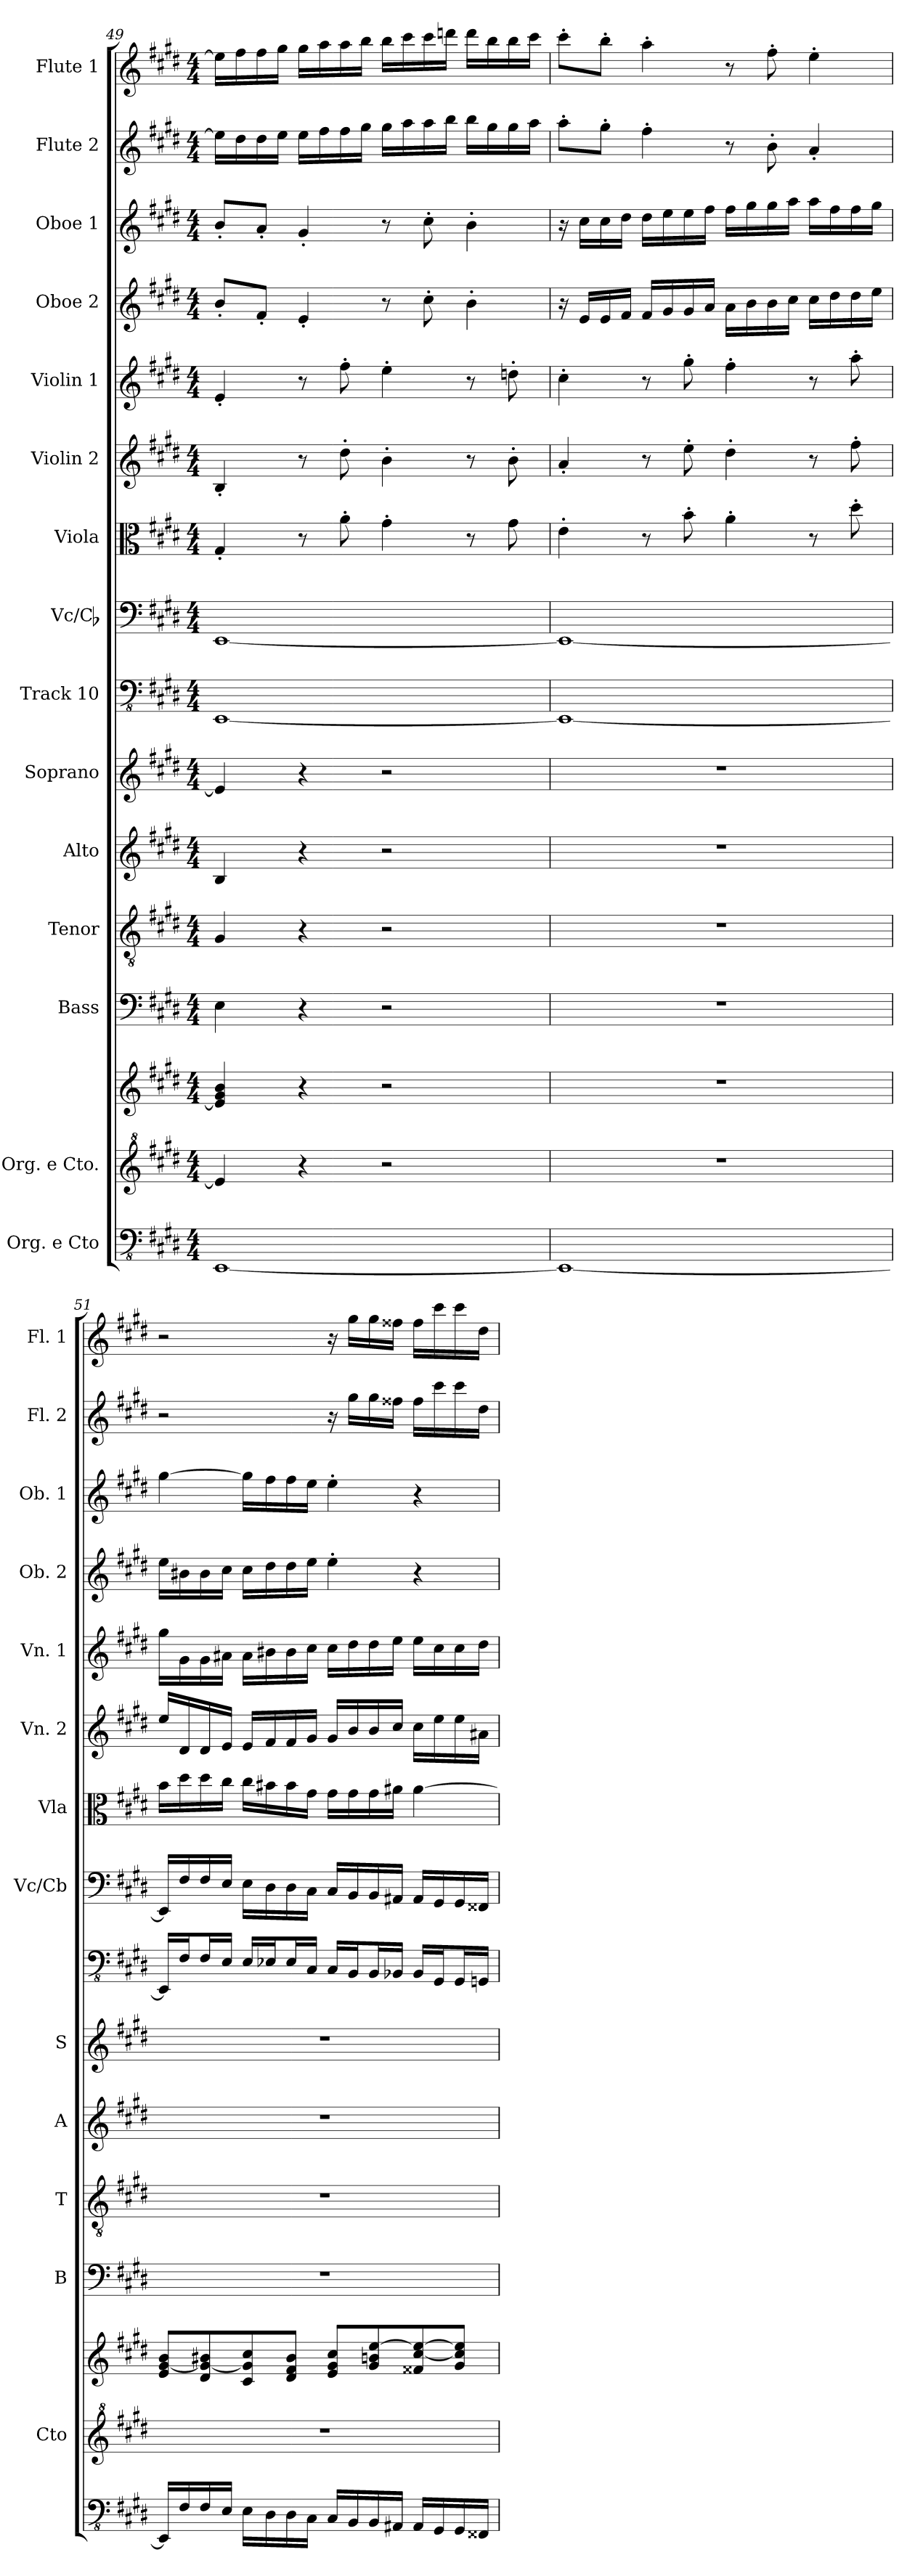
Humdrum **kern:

**kern	**kern	**kern	**kern	**kern	**kern	**kern	**kern	**kern	**kern	**kern	**kern	**kern	**kern	**kern	**kern
*part15	*part14	*part14	*part13	*part12	*part11	*part10	*part9	*part8	*part7	*part6	*part5	*part4	*part3	*part2	*part1
*staff16	*staff15	*staff14	*staff13	*staff12	*staff11	*staff10	*staff9	*staff8	*staff7	*staff6	*staff5	*staff4	*staff3	*staff2	*staff1
*I"Org. e Cto	*I"Org. e Cto.	*	*I"Bass	*I"Tenor	*I"Alto	*I"Soprano	*I"Track 10	*I"Vc/Cb	*I"Viola	*I"Violin 2	*I"Violin 1	*I"Oboe 2	*I"Oboe 1	*I"Flute 2	*I"Flute 1
*	*I'Cto	*	*I'B	*I'T	*I'A	*I'S	*	*I'Vc/Cb	*I'Vla	*I'Vn. 2	*I'Vn. 1	*I'Ob. 2	*I'Ob. 1	*I'Fl. 2	*I'Fl. 1
*clefFv4	*clefG^2	*clefG2	*clefF4	*clefGv2	*clefG2	*clefG2	*clefFv4	*clefF4	*clefC3	*clefG2	*clefG2	*clefG2	*clefG2	*clefG2	*clefG2
*k[f#c#g#d#]	*k[f#c#g#d#]	*k[f#c#g#d#]	*k[f#c#g#d#]	*k[f#c#g#d#]	*k[f#c#g#d#]	*k[f#c#g#d#]	*k[f#c#g#d#]	*k[f#c#g#d#]	*k[f#c#g#d#]	*k[f#c#g#d#]	*k[f#c#g#d#]	*k[f#c#g#d#]	*k[f#c#g#d#]	*k[f#c#g#d#]	*k[f#c#g#d#]
*M4/4	*M4/4	*M4/4	*M4/4	*M4/4	*M4/4	*M4/4	*M4/4	*M4/4	*M4/4	*M4/4	*M4/4	*M4/4	*M4/4	*M4/4	*M4/4
=49	=49	=49	=49	=49	=49	=49	=49	=49	=49	=49	=49	=49	=49	=49	=49
[1EEE	4ee/]	4e/] 4g#/ 4b/	4E\	4G#/	4B/	4e/]	[1EEE	[1EE	4G#'/	4B'/	4e'/	8b'/L	8b'/L	16ee\LL]	16ee\LL]
.	.	.	.	.	.	.	.	.	.	.	.	.	.	16dd#\	16ff#\
.	.	.	.	.	.	.	.	.	.	.	.	8f#'/J	8a'/J	16dd#\	16ff#\
.	.	.	.	.	.	.	.	.	.	.	.	.	.	16ee\JJ	16gg#\JJ
.	4r	4r	4r	4r	4r	4r	.	.	8r	8r	8r	4e'/	4g#'/	16ee\LL	16gg#\LL
.	.	.	.	.	.	.	.	.	.	.	.	.	.	16ff#\	16aa\
.	.	.	.	.	.	.	.	.	8a'\	8dd#'\	8ff#'\	.	.	16ff#\	16aa\
.	.	.	.	.	.	.	.	.	.	.	.	.	.	16gg#\JJ	16bb\JJ
.	2r	2r	2r	2r	2r	2r	.	.	4g#'\	4b'\	4ee'\	8r	8r	16gg#\LL	16bb\LL
.	.	.	.	.	.	.	.	.	.	.	.	.	.	16aa\	16ccc#\
.	.	.	.	.	.	.	.	.	.	.	.	8cc#'\	8cc#'\	16aa\	16ccc#\
.	.	.	.	.	.	.	.	.	.	.	.	.	.	16bb\JJ	16dddn\JJ
.	.	.	.	.	.	.	.	.	8r	8r	8r	4b'\	4b'\	16bb\LL	16ddd\LL
.	.	.	.	.	.	.	.	.	.	.	.	.	.	16gg#\	16bb\
.	.	.	.	.	.	.	.	.	8g#\	8b'\	8ddn'\	.	.	16gg#\	16bb\
.	.	.	.	.	.	.	.	.	.	.	.	.	.	16aa\JJ	16ccc#\JJ
!!LO:PB:g=z
=50	=50	=50	=50	=50	=50	=50	=50	=50	=50	=50	=50	=50	=50	=50	=50
1EEE_	1r	1r	1r	1r	1r	1r	1EEE_	1EE_	4e'\	4a'/	4cc#'\	16r	16r	8aa'\L	8ccc#'\L
.	.	.	.	.	.	.	.	.	.	.	.	16e/LL	16cc#\LL	.	.
.	.	.	.	.	.	.	.	.	.	.	.	16e/	16cc#\	8gg#'\J	8bb'\J
.	.	.	.	.	.	.	.	.	.	.	.	16f#/JJ	16dd#\JJ	.	.
.	.	.	.	.	.	.	.	.	8r	8r	8r	16f#/LL	16dd#\LL	4ff#'\	4aa'\
.	.	.	.	.	.	.	.	.	.	.	.	16g#/	16ee\	.	.
.	.	.	.	.	.	.	.	.	8b'\	8ee'\	8gg#'\	16g#/	16ee\	.	.
.	.	.	.	.	.	.	.	.	.	.	.	16a/JJ	16ff#\JJ	.	.
.	.	.	.	.	.	.	.	.	4a'\	4dd#'\	4ff#'\	16a\LL	16ff#\LL	8r	8r
.	.	.	.	.	.	.	.	.	.	.	.	16b\	16gg#\	.	.
.	.	.	.	.	.	.	.	.	.	.	.	16b\	16gg#\	8b'\	8ff#'\
.	.	.	.	.	.	.	.	.	.	.	.	16cc#\JJ	16aa\JJ	.	.
.	.	.	.	.	.	.	.	.	8r	8r	8r	16cc#\LL	16aa\LL	4a'/	4ee'\
.	.	.	.	.	.	.	.	.	.	.	.	16dd#\	16ff#\	.	.
.	.	.	.	.	.	.	.	.	8dd#'\	8ff#'\	8aa'\	16dd#\	16ff#\	.	.
.	.	.	.	.	.	.	.	.	.	.	.	16ee\JJ	16gg#\JJ	.	.
=51	=51	=51	=51	=51	=51	=51	=51	=51	=51	=51	=51	=51	=51	=51	=51
16EEE/LL]	1r	8e/ [8g#/ 8b/L	1r	1r	1r	1r	16EEE/LL]	16EE/LL]	16b\LL	16ee/LL	16gg#\LL	16ee\LL	[4gg#\	2r	2r
16FF#/	.	.	.	.	.	.	16FF#/J	16F#/	16dd#\	16d#/	16g#\	16b#X\	.	.	.
16FF#/	.	8d#/ 8g#/_ 8b#X/	.	.	.	.	16FF#/L	16F#/	16dd#\	16d#/	16g#\	16b#\	.	.	.
16EE/JJ	.	.	.	.	.	.	16EE/JJ	16E/JJ	16cc#\JJ	16e/JJ	16a#X\JJ	16cc#\JJ	.	.	.
16EE\LL	.	8c#/ 8g#/] 8cc#/	.	.	.	.	16EE/LL	16E\LL	16cc#\LL	16e/LL	16a#\LL	16cc#\LL	16gg#\LL]	.	.
16DD#\	.	.	.	.	.	.	16EE-X/J	16D#\	16b#X\	16f#/	16b#X\	16dd#\	16ff#\	.	.
16DD#\	.	8d#/ 8f#/ 8b#/J	.	.	.	.	16EE-/L	16D#\	16b#\	16f#/	16b#\	16dd#\	16ff#\	.	.
16CC#\JJ	.	.	.	.	.	.	16CC#/JJ	16C#\JJ	16g#\JJ	16g#/JJ	16cc#\JJ	16ee\JJ	16ee\JJ	.	.
16CC#/LL	.	8e/ 8g#/ 8cc#/L	.	.	.	.	16CC#/LL	16C#/LL	16g#\LL	16g#/LL	16cc#\LL	4ee'\	4ee'\	16r	16r
16BBB/	.	.	.	.	.	.	16BBB/J	16BB/	16g#\	16b/	16dd#\	.	.	16gg#\LL	16gg#\LL
16BBB/	.	8g#/ 8bn/ [8ee/	.	.	.	.	16BBB/L	16BB/	16g#\	16b/	16dd#\	.	.	16gg#\	16gg#\
16AAA#X/JJ	.	.	.	.	.	.	16BBB-X/JJ	16AA#X/JJ	16a#X\JJ	16cc#/JJ	16ee\JJ	.	.	16ff##X\JJ	16ff##X\JJ
16AAA#/LL	.	8f##X/ [8cc#/ 8ee/_	.	.	.	.	16BBB-/LL	16AA#/LL	[4a#\	16cc#\LL	16ee\LL	4r	4r	16ff##\LL	16ff##\LL
16GGG#/	.	.	.	.	.	.	16GGG#/J	16GG#/	.	16ee\	16cc#\	.	.	16ccc#\	16ccc#\
16GGG#/	.	8g#/ 8cc#/] 8ee/]J	.	.	.	.	16GGG#/L	16GG#/	.	16ee\	16cc#\	.	.	16ccc#\	16ccc#\
16FFF##X/JJ	.	.	.	.	.	.	16GGGn/JJ	16FF##X/JJ	.	16a#X\JJ	16dd#\JJ	.	.	16dd#\JJ	16dd#\JJ
=	=	=	=	=	=	=	=	=	=	=	=	=	=	=	=
*-	*-	*-	*-	*-	*-	*-	*-	*-	*-	*-	*-	*-	*-	*-	*-
